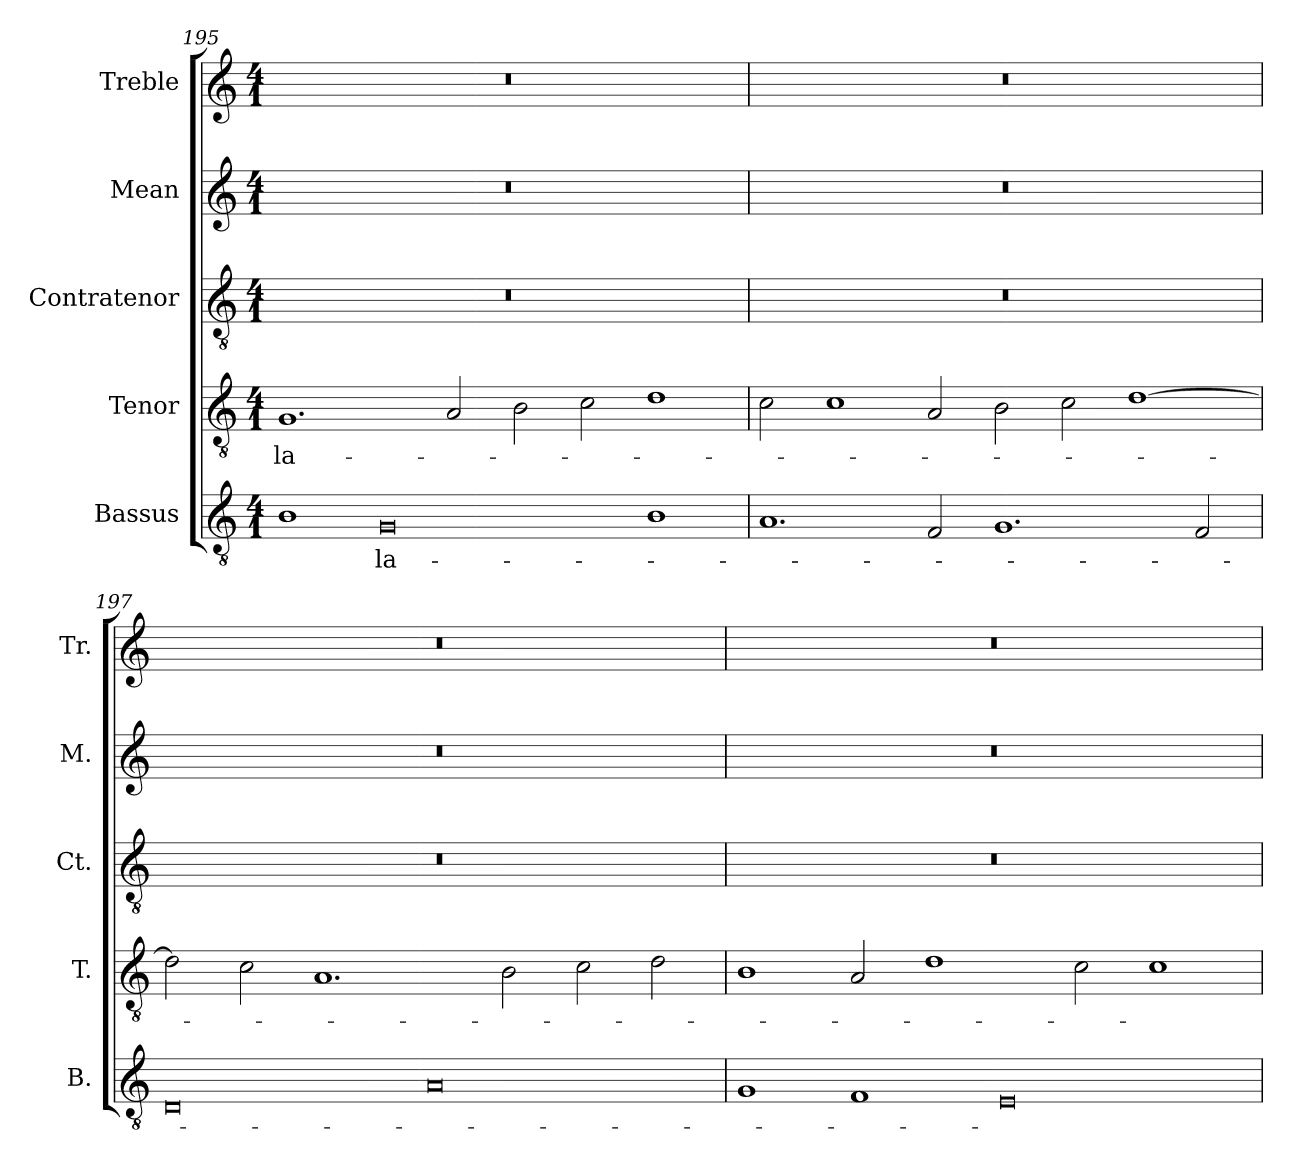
**kern	**text	**kern	**text	**kern	**kern	**kern
*part5	*part5	*part4	*part4	*part3	*part2	*part1
*staff5	*staff5	*staff4	*staff4	*staff3	*staff2	*staff1
*I"Bassus	*	*I"Tenor	*	*I"Contratenor	*I"Mean	*I"Treble
*I'B.	*	*I'T.	*	*I'Ct.	*I'M.	*I'Tr.
*clefGv2	*	*clefGv2	*	*clefGv2	*clefG2	*clefG2
*ITrd7c12	*	*ITrd7c12	*	*ITrd7c12	*	*
*k[]	*	*k[]	*	*k[]	*k[]	*k[]
*	*	*	*	*	*C:	*C:
*M4/1	*	*M4/1	*	*M4/1	*M4/1	*M4/1
=195	=195	=195	=195	=195	=195	=195
!	!	!	!LO:LY:b:color=#000000	!LO:N:vis=1	!LO:N:vis=1	!LO:N:vis=1
1BBi	.	1.GGi	-la-	00r	00r	00r
!	!LO:LY:b:color=#000000	!	!	!	!	!
0GGi	-la-	.	.	.	.	.
.	.	2AAi/	.	.	.	.
.	.	2BBi\	.	.	.	.
.	.	2Ci\	.	.	.	.
1BBi	.	1Di	.	.	.	.
=196`	=196`	=196`	=196`	=196`	=196`	=196`
!	!	!	!	!LO:N:vis=1	!LO:N:vis=1	!LO:N:vis=1
1.AAi	.	2Ci\	.	00r	00r	00r
.	.	1Ci	.	.	.	.
2FFi/	.	2AAi/	.	.	.	.
1.GGi	.	2BBi\	.	.	.	.
.	.	2Ci\	.	.	.	.
.	.	[>1Di	.	.	.	.
2FFi/	.	.	.	.	.	.
!!LO:LB:g=z
=197`	=197`	=197`	=197`	=197`	=197`	=197`
!	!	!	!	!LO:N:vis=1	!LO:N:vis=1	!LO:N:vis=1
0DDi	.	2Di\]	.	00r	00r	00r
.	.	2Ci\	.	.	.	.
.	.	1.AAi	.	.	.	.
0AAi	.	.	.	.	.	.
.	.	2BBi\	.	.	.	.
.	.	2Ci\	.	.	.	.
.	.	2Di\	.	.	.	.
=198`	=198`	=198`	=198`	=198`	=198`	=198`
!	!	!	!	!LO:N:vis=1	!LO:N:vis=1	!LO:N:vis=1
1GGi	.	1BBi	.	00r	00r	00r
1FFi	.	2AAi/	.	.	.	.
.	.	1Di	.	.	.	.
0EEi	.	.	.	.	.	.
.	.	2Ci\	.	.	.	.
.	.	1Ci	.	.	.	.
=`	=`	=`	=`	=`	=`	=`
*-	*-	*-	*-	*-	*-	*-
